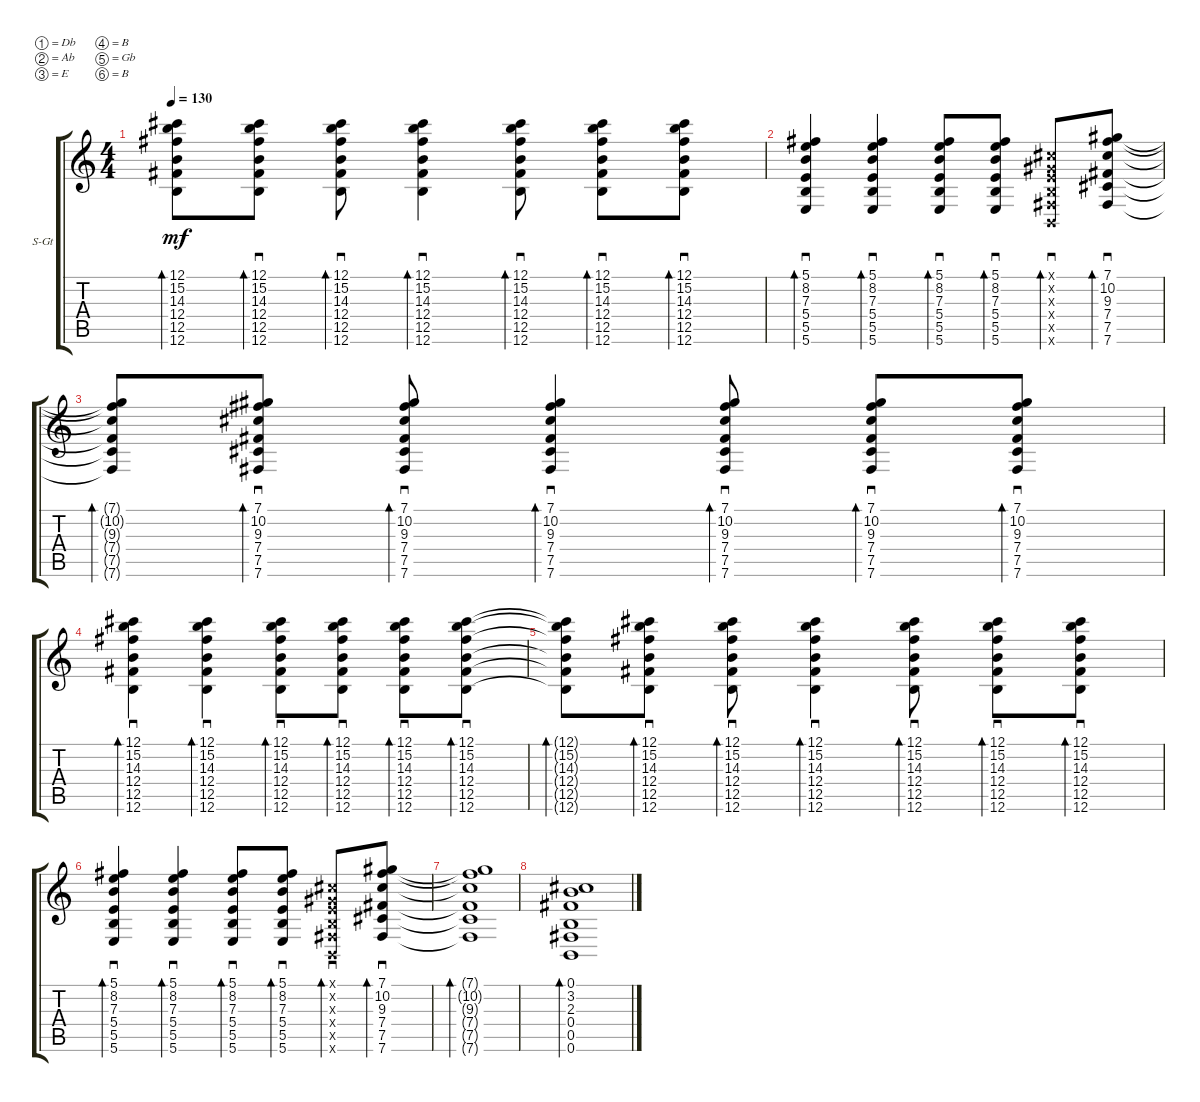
\defaultSystemsLayout 4
\bracketExtendMode groupsimilarinstruments
\firstSystemTrackNameOrientation horizontal
\otherSystemsTrackNameOrientation horizontal
\track ("GTR 2" "S-Gt") {instrument acousticguitarsteel}
\staff {score tabs}
\tuning (Db4 Ab3 E3 B2 Gb2 B1)
\ts (4 4)
\tempo 130
\clef g2
\scale
0.333333
\ks c
(12.6{t} 12.5{t} 12.4{t} 14.3{t} 15.2{t} 12.1{t}).8{bd 64 dy mf} (12.6 12.5 12.4 14.3 15.2 12.1).8{sd bd 64} (12.6 12.5 12.4 14.3 15.2 12.1).8{sd bd 64} (12.6 12.5 12.4 14.3 15.2 12.1).4{sd bd 64} (12.6 12.5 12.4 14.3 15.2 12.1).8{sd bd 64} (12.6 12.5 12.4 14.3 15.2 12.1).8{sd bd 64} (12.6 12.5 12.4 14.3 15.2 12.1).8{sd bd 64} |
\scale
0.333333 (5.6 5.5 5.4 7.3 8.2 5.1).4{sd bd 64} (5.6 5.5 5.4 7.3 8.2 5.1).4{sd bd 64} (5.6 5.5 5.4 7.3 8.2 5.1).8{sd bd 64} (5.6 5.5 5.4 7.3 8.2 5.1).8{sd bd 64} (0.6{x} 0.5{x} 0.4{x} 0.3{x} 0.2{x} 0.1{x}).8{sd bd 64} (7.6 7.5 7.4 9.3 10.2 7.1).8{sd bd 64} |
\scale
0.333333 (7.6{t} 7.5{t} 7.4{t} 9.3{t} 10.2{t} 7.1{t}).8{bd 64} (7.6 7.5 7.4 9.3 10.2 7.1).8{sd bd 64} (7.6 7.5 7.4 9.3 10.2 7.1).8{sd bd 64} (7.6 7.5 7.4 9.3 10.2 7.1).4{sd bd 64} (7.6 7.5 7.4 9.3 10.2 7.1).8{sd bd 64} (7.6 7.5 7.4 9.3 10.2 7.1).8{sd bd 64} (7.6 7.5 7.4 9.3 10.2 7.1).8{sd bd 64} |
\scale
0.333333 (12.6 12.5 12.4 14.3 15.2 12.1).4{sd bd 64} (12.6 12.5 12.4 14.3 15.2 12.1).4{sd bd 64} (12.6 12.5 12.4 14.3 15.2 12.1).8{sd bd 64} (12.6 12.5 12.4 14.3 15.2 12.1).8{sd bd 64} (12.6 12.5 12.4 14.3 15.2 12.1).8{sd bd 64} (12.6 12.5 12.4 14.3 15.2 12.1).8{sd bd 64} |
\scale
0.333333 (12.6{t} 12.5{t} 12.4{t} 14.3{t} 15.2{t} 12.1{t}).8{bd 64} (12.6 12.5 12.4 14.3 15.2 12.1).8{sd bd 64} (12.6 12.5 12.4 14.3 15.2 12.1).8{sd bd 64} (12.6 12.5 12.4 14.3 15.2 12.1).4{sd bd 64} (12.6 12.5 12.4 14.3 15.2 12.1).8{sd bd 64} (12.6 12.5 12.4 14.3 15.2 12.1).8{sd bd 64} (12.6 12.5 12.4 14.3 15.2 12.1).8{sd bd 64} |
\scale
0.333333 (5.6 5.5 5.4 7.3 8.2 5.1).4{sd bd 64} (5.6 5.5 5.4 7.3 8.2 5.1).4{sd bd 64} (5.6 5.5 5.4 7.3 8.2 5.1).8{sd bd 64} (5.6 5.5 5.4 7.3 8.2 5.1).8{sd bd 64} (0.6{x} 0.5{x} 0.4{x} 0.3{x} 0.2{x} 0.1{x}).8{sd bd 64} (7.6 7.5 7.4 9.3 10.2 7.1).8{sd bd 64} |
\scale
0.333333 (7.6{t} 7.5{t} 7.4{t} 9.3{t} 10.2{t} 7.1{t}).1{bd 64} |
(0.6 0.5 0.4 2.3 3.2 0.1).1{bd 64}
